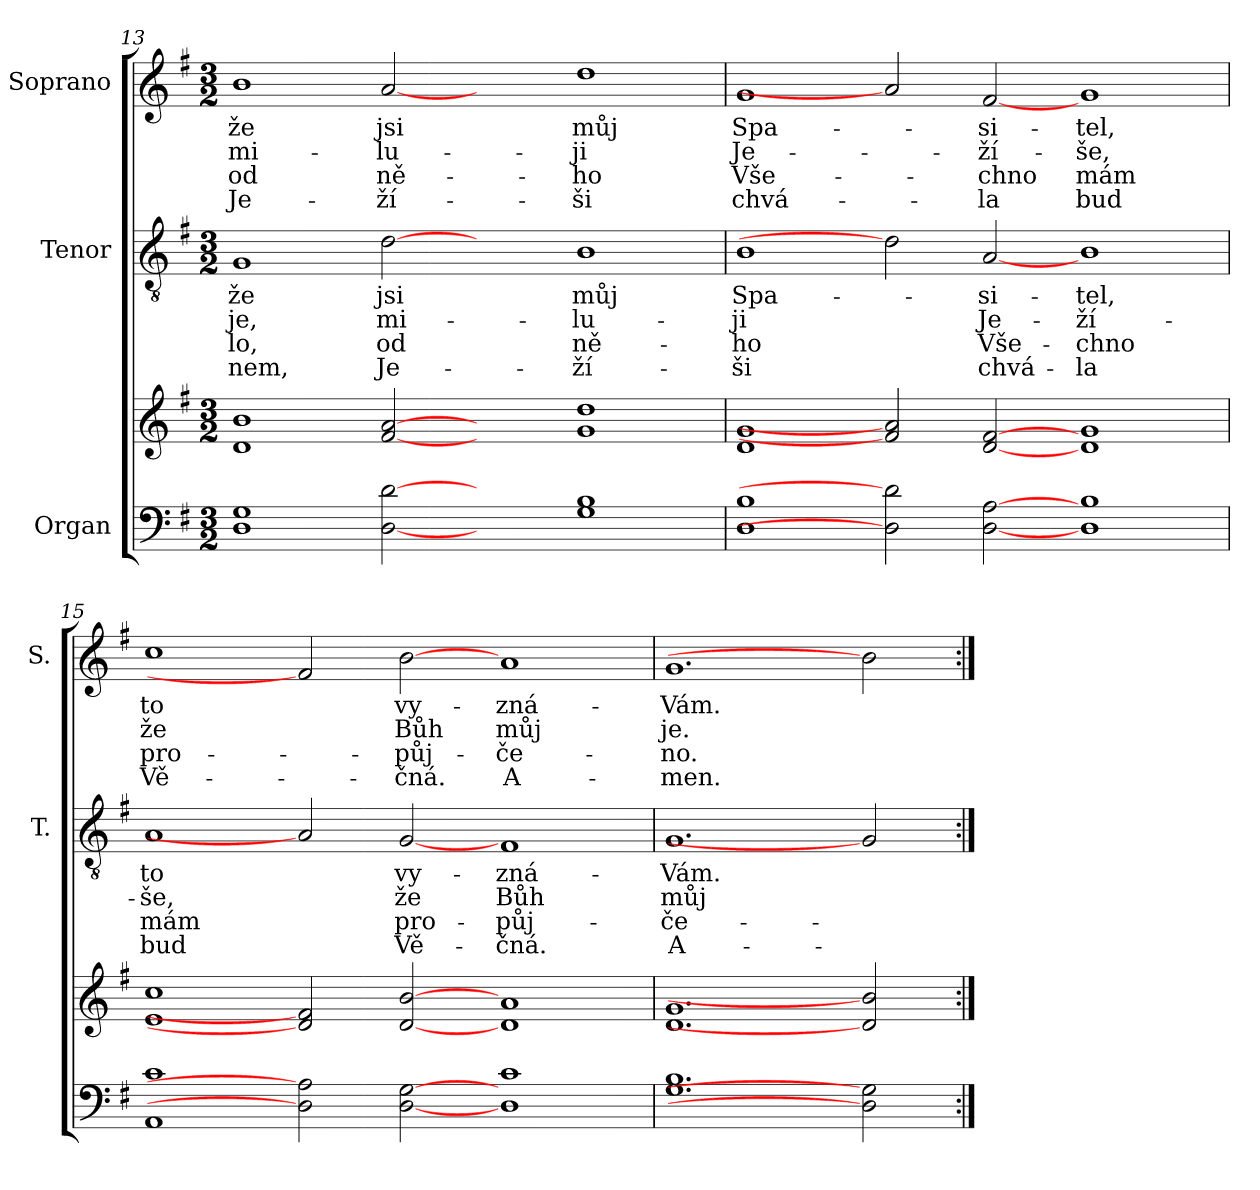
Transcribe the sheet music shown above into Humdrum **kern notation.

**kern	**kern	**kern	**text	**text	**text	**text	**kern	**text	**text	**text	**text
*part3	*part3	*part2	*part2	*part2	*part2	*part2	*part1	*part1	*part1	*part1	*part1
*staff4	*staff3	*staff2	*staff2	*staff2	*staff2	*staff2	*staff1	*staff1	*staff1	*staff1	*staff1
*I"Organ	*	*I"Tenor	*	*	*	*	*I"Soprano	*	*	*	*
*	*	*I'T.	*	*	*	*	*I'S.	*	*	*	*
*clefF4	*clefG2	*clefGv2	*	*	*	*	*clefG2	*	*	*	*
*k[f#]	*k[f#]	*k[f#]	*	*	*	*	*k[f#]	*	*	*	*
*G:	*G:	*G:	*	*	*	*	*G:	*	*	*	*
*M3/2	*M3/2	*M3/2	*	*	*	*	*M3/2	*	*	*	*
=13	=13	=13	=13	=13	=13	=13	=13	=13	=13	=13	=13
!	!	!	!LO:LY:a	!LO:LY:a	!LO:LY:a	!LO:LY:a	!	!LO:LY:b	!LO:LY:b	!LO:LY:b	!LO:LY:b
1D 1G	1d 1b	1G	že	je,	-lo,	-nem,	1b	že	mi-	od	Je-
!	!	!	!LO:LY:a	!LO:LY:a	!LO:LY:a	!LO:LY:a	!	!LO:LY:b	!LO:LY:b	!LO:LY:b	!LO:LY:b
[2D [2d	[2f# [2a	[2d	jsi	mi-	od	Je-	[2a	jsi	-lu-	ně-	-ží-
2ryy	2ryy	2ryy	.	.	.	.	2ryy	.	.	.	.
!	!	!	!LO:LY:a	!LO:LY:a	!LO:LY:a	!LO:LY:a	!	!LO:LY:b	!LO:LY:b	!LO:LY:b	!LO:LY:b
1G 1B	1g 1dd	1B	můj	-lu-	ně-	-ží-	1dd	můj	-ji	-ho	-ši
=14	=14	=14	=14	=14	=14	=14	=14	=14	=14	=14	=14
!	!	!	!LO:LY:a	!LO:LY:a	!LO:LY:a	!LO:LY:a	!	!LO:LY:b	!LO:LY:b	!LO:LY:b	!LO:LY:b
1D 1B	1d 1g	1B	Spa-	-ji	-ho	-ši	1g	Spa-	Je-	Vše-	chvá-
2D] 2d]	2f#] 2a]	2d]	.	.	.	.	2a]	.	.	.	.
!	!	!	!LO:LY:a	!LO:LY:a	!LO:LY:a	!LO:LY:a	!	!LO:LY:b	!LO:LY:b	!LO:LY:b	!LO:LY:b
[2D [2A	[2d [2f#	[2A	-si-	Je-	Vše-	chvá-	[2f#	-si-	-ží-	-chno	-la
!	!	!	!LO:LY:a	!LO:LY:a	!LO:LY:a	!LO:LY:a	!	!LO:LY:b	!LO:LY:b	!LO:LY:b	!LO:LY:b
1D 1B	1d 1g	1B	-tel,	-ží-	-chno	-la	1g	-tel,	-še,	mám	bud
=15	=15	=15	=15	=15	=15	=15	=15	=15	=15	=15	=15
!	!	!	!LO:LY:a	!LO:LY:a	!LO:LY:a	!LO:LY:a	!	!LO:LY:b	!LO:LY:b	!LO:LY:b	!LO:LY:b
1AA 1c	1e 1cc	1A	to	-še,	mám	bud	1cc	to	že	pro-	Vě-
2D] 2A]	2d] 2f#]	2A]	.	.	.	.	2f#]	.	.	.	.
!	!	!	!LO:LY:a	!LO:LY:a	!LO:LY:a	!LO:LY:a	!	!LO:LY:b	!LO:LY:b	!LO:LY:b	!LO:LY:b
[2D [2G	[2d [2b	[2G	vy-	že	pro-	Vě-	[2b	vy-	Bůh	-půj-	-čná.
!	!	!	!LO:LY:a	!LO:LY:a	!LO:LY:a	!LO:LY:a	!	!LO:LY:b	!LO:LY:b	!LO:LY:b	!LO:LY:b
1D 1c	1d 1a	1F#	-zná-	Bůh	-půj-	-čná.	1a	-zná-	můj	-če-	A-
=16	=16	=16	=16	=16	=16	=16	=16	=16	=16	=16	=16
!	!	!	!LO:LY:a	!LO:LY:a	!LO:LY:a	!LO:LY:a	!	!LO:LY:b	!LO:LY:b	!LO:LY:b	!LO:LY:b
1.G 1.B	1.d 1.g	1.G	-Vám.	můj	-če-	A-	1.g	-Vám.	je.	-no.	-men.
2D] 2G]	2d] 2b]	2G]	.	.	.	.	2b]	.	.	.	.
=:|!	=:|!	=:|!	=:|!	=:|!	=:|!	=:|!	=:|!	=:|!	=:|!	=:|!	=:|!
*-	*-	*-	*-	*-	*-	*-	*-	*-	*-	*-	*-
